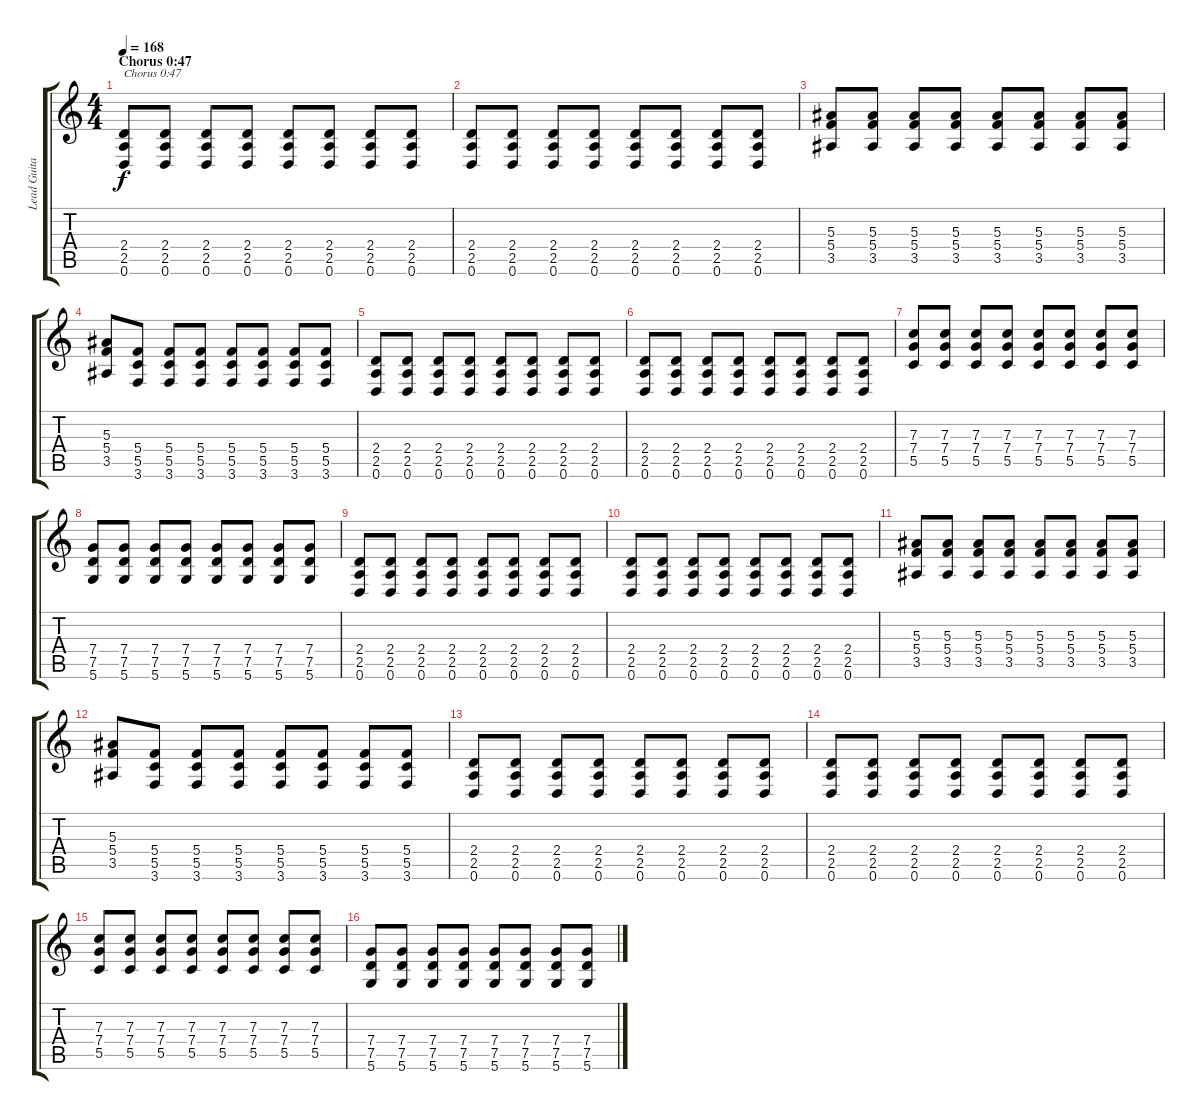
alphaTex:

\track ("Lead Guitar (left)" "Lead Guita") {instrument distortionguitar}
\staff {score tabs}
\tuning (D4 A3 F3 C3 G2 D2) {hide}
\ts (4 4)
\section ("" "Chorus 0:47")
\tempo 168
\clef g2
\ks c
(2.4 2.5 0.6).8{txt "Chorus 0:47" dy f} (2.4 2.5 0.6).8 (2.4 2.5 0.6).8 (2.4 2.5 0.6).8 (2.4 2.5 0.6).8 (2.4 2.5 0.6).8 (2.4 2.5 0.6).8 (2.4 2.5 0.6).8 |
(2.4 2.5 0.6).8 (2.4 2.5 0.6).8 (2.4 2.5 0.6).8 (2.4 2.5 0.6).8 (2.4 2.5 0.6).8 (2.4 2.5 0.6).8 (2.4 2.5 0.6).8 (2.4 2.5 0.6).8 |
(5.3 5.4 3.5).8 (5.3 5.4 3.5).8 (5.3 5.4 3.5).8 (5.3 5.4 3.5).8 (5.3 5.4 3.5).8 (5.3 5.4 3.5).8 (5.3 5.4 3.5).8 (5.3 5.4 3.5).8 |
(5.3 5.4 3.5).8 (5.4 5.5 3.6).8 (5.4 5.5 3.6).8 (5.4 5.5 3.6).8 (5.4 5.5 3.6).8 (5.4 5.5 3.6).8 (5.4 5.5 3.6).8 (5.4 5.5 3.6).8 |
(2.4 2.5 0.6).8 (2.4 2.5 0.6).8 (2.4 2.5 0.6).8 (2.4 2.5 0.6).8 (2.4 2.5 0.6).8 (2.4 2.5 0.6).8 (2.4 2.5 0.6).8 (2.4 2.5 0.6).8 |
(2.4 2.5 0.6).8 (2.4 2.5 0.6).8 (2.4 2.5 0.6).8 (2.4 2.5 0.6).8 (2.4 2.5 0.6).8 (2.4 2.5 0.6).8 (2.4 2.5 0.6).8 (2.4 2.5 0.6).8 |
(7.3 7.4 5.5).8 (7.3 7.4 5.5).8 (7.3 7.4 5.5).8 (7.3 7.4 5.5).8 (7.3 7.4 5.5).8 (7.3 7.4 5.5).8 (7.3 7.4 5.5).8 (7.3 7.4 5.5).8 |
(7.4 7.5 5.6).8 (7.4 7.5 5.6).8 (7.4 7.5 5.6).8 (7.4 7.5 5.6).8 (7.4 7.5 5.6).8 (7.4 7.5 5.6).8 (7.4 7.5 5.6).8 (7.4 7.5 5.6).8 |
(2.4 2.5 0.6).8 (2.4 2.5 0.6).8 (2.4 2.5 0.6).8 (2.4 2.5 0.6).8 (2.4 2.5 0.6).8 (2.4 2.5 0.6).8 (2.4 2.5 0.6).8 (2.4 2.5 0.6).8 |
(2.4 2.5 0.6).8 (2.4 2.5 0.6).8 (2.4 2.5 0.6).8 (2.4 2.5 0.6).8 (2.4 2.5 0.6).8 (2.4 2.5 0.6).8 (2.4 2.5 0.6).8 (2.4 2.5 0.6).8 |
(5.3 5.4 3.5).8 (5.3 5.4 3.5).8 (5.3 5.4 3.5).8 (5.3 5.4 3.5).8 (5.3 5.4 3.5).8 (5.3 5.4 3.5).8 (5.3 5.4 3.5).8 (5.3 5.4 3.5).8 |
(5.3 5.4 3.5).8 (5.4 5.5 3.6).8 (5.4 5.5 3.6).8 (5.4 5.5 3.6).8 (5.4 5.5 3.6).8 (5.4 5.5 3.6).8 (5.4 5.5 3.6).8 (5.4 5.5 3.6).8 |
(2.4 2.5 0.6).8 (2.4 2.5 0.6).8 (2.4 2.5 0.6).8 (2.4 2.5 0.6).8 (2.4 2.5 0.6).8 (2.4 2.5 0.6).8 (2.4 2.5 0.6).8 (2.4 2.5 0.6).8 |
(2.4 2.5 0.6).8 (2.4 2.5 0.6).8 (2.4 2.5 0.6).8 (2.4 2.5 0.6).8 (2.4 2.5 0.6).8 (2.4 2.5 0.6).8 (2.4 2.5 0.6).8 (2.4 2.5 0.6).8 |
(7.3 7.4 5.5).8 (7.3 7.4 5.5).8 (7.3 7.4 5.5).8 (7.3 7.4 5.5).8 (7.3 7.4 5.5).8 (7.3 7.4 5.5).8 (7.3 7.4 5.5).8 (7.3 7.4 5.5).8 |
(7.4 7.5 5.6).8 (7.4 7.5 5.6).8 (7.4 7.5 5.6).8 (7.4 7.5 5.6).8 (7.4 7.5 5.6).8 (7.4 7.5 5.6).8 (7.4 7.5 5.6).8 (7.4 7.5 5.6).8
